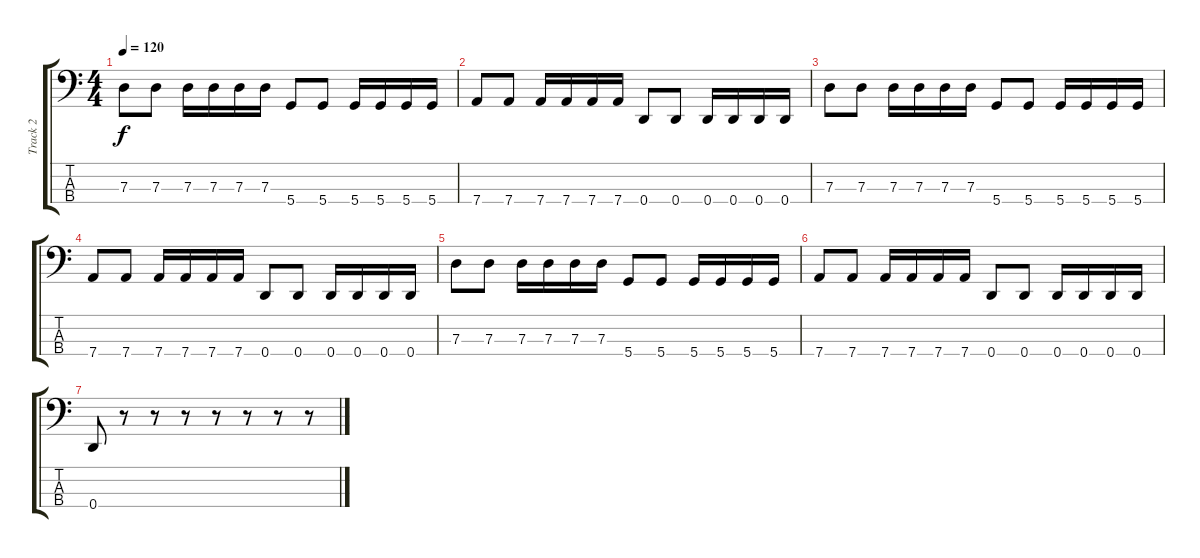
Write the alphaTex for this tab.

\track ("Track 2" "Track 2") {instrument electricbassfinger}
\staff {score tabs}
\tuning (F2 C2 G1 D1) {hide}
\ts (4 4)
\tempo 120
\clef f4
\ks c
7.3.8{dy f} 7.3.8 7.3.16 7.3.16 7.3.16 7.3.16 5.4.8 5.4.8 5.4.16 5.4.16 5.4.16 5.4.16 |
7.4.8 7.4.8 7.4.16 7.4.16 7.4.16 7.4.16 0.4.8 0.4.8 0.4.16 0.4.16 0.4.16 0.4.16 |
7.3.8 7.3.8 7.3.16 7.3.16 7.3.16 7.3.16 5.4.8 5.4.8 5.4.16 5.4.16 5.4.16 5.4.16 |
7.4.8 7.4.8 7.4.16 7.4.16 7.4.16 7.4.16 0.4.8 0.4.8 0.4.16 0.4.16 0.4.16 0.4.16 |
7.3.8 7.3.8 7.3.16 7.3.16 7.3.16 7.3.16 5.4.8 5.4.8 5.4.16 5.4.16 5.4.16 5.4.16 |
7.4.8 7.4.8 7.4.16 7.4.16 7.4.16 7.4.16 0.4.8 0.4.8 0.4.16 0.4.16 0.4.16 0.4.16 |
0.4.8 r.8 r.8 r.8 r.8 r.8 r.8 r.8
